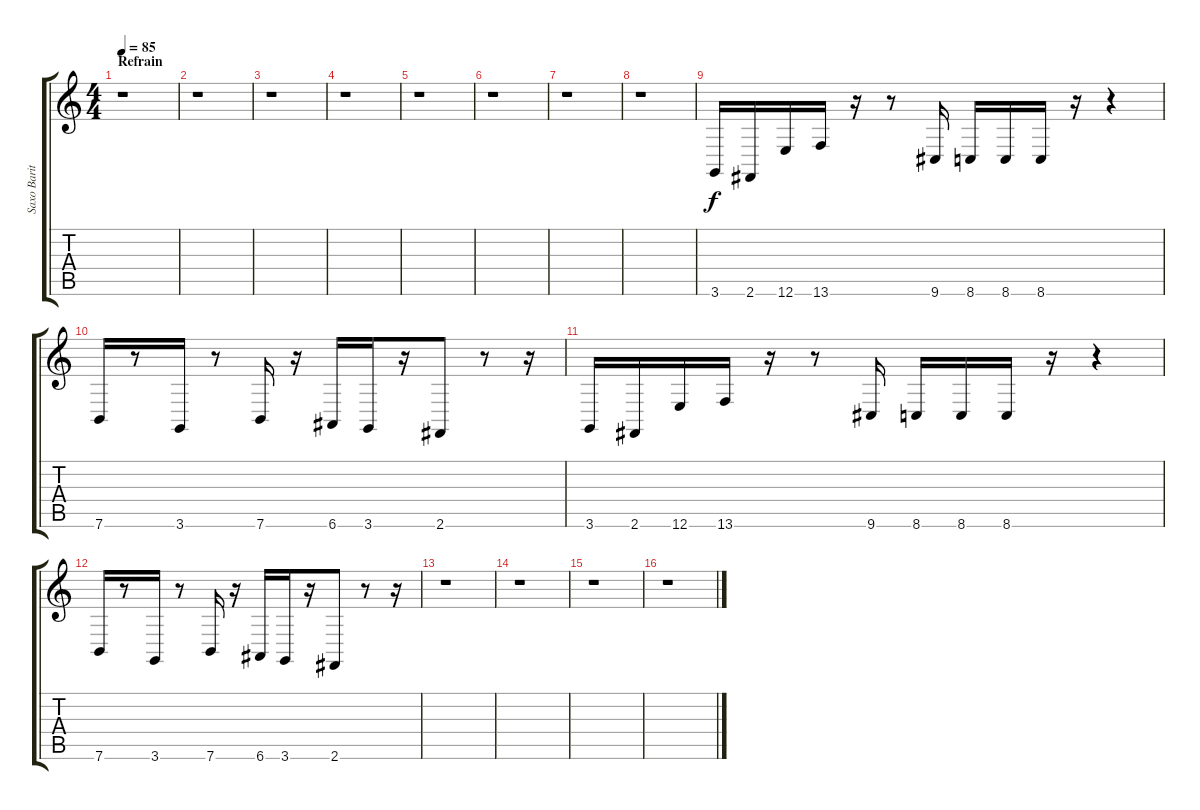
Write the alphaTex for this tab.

\track ("Saxo Bariton" "Saxo Barit") {instrument baritonesax}
\staff {score tabs}
\tuning (E4 B3 G3 D3 A2 E2) {hide}
\ts (4 4)
\section ("" "Refrain")
\tempo 85
\clef g2
\ks c
r.1{dy f} |
r.1 |
r.1 |
r.1 |
r.1 |
r.1 |
r.1 |
r.1 |
3.6.16 2.6.16 12.6.16 13.6.16 r.16 r.8 9.6.16 8.6.16 8.6.16 8.6.16 r.16 r.4 |
7.6.16 r.8 3.6.16 r.8 7.6.16 r.16 6.6.16 3.6.16 r.16 2.6.8 r.8 r.16 |
3.6.16 2.6.16 12.6.16 13.6.16 r.16 r.8 9.6.16 8.6.16 8.6.16 8.6.16 r.16 r.4 |
7.6.16 r.8 3.6.16 r.8 7.6.16 r.16 6.6.16 3.6.16 r.16 2.6.8 r.8 r.16 |
r.1 |
r.1 |
r.1 |
r.1
